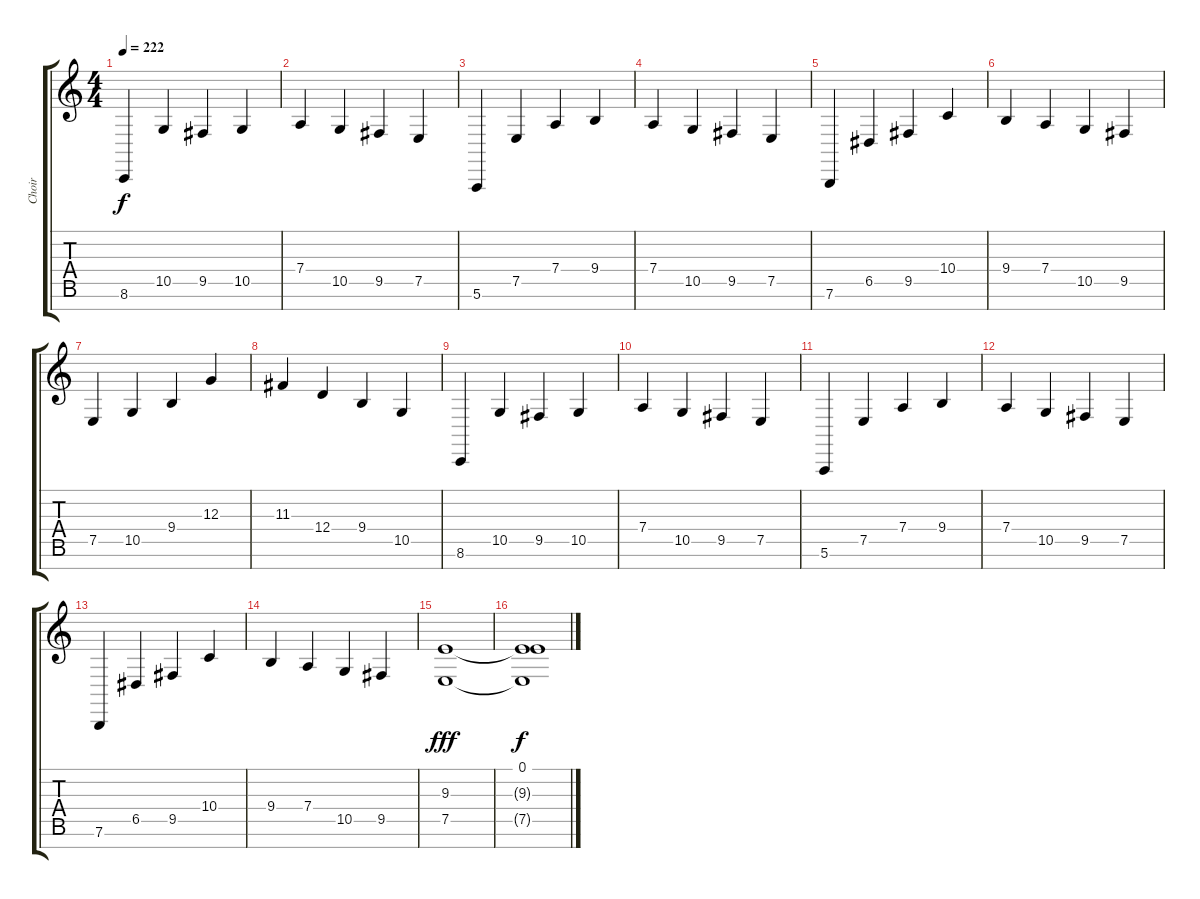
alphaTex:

\track ("Choir" "Choir") {instrument stringensemble1}
\staff {score tabs}
\tuning (E4 B3 G3 D3 A2 E1 B1) {hide}
\ts (4 4)
\tempo 222
\clef g2
\ks c
8.6.4{dy f} 10.5.4 9.5.4 10.5.4 |
7.4.4 10.5.4 9.5.4 7.5.4 |
5.6.4 7.5.4 7.4.4 9.4.4 |
7.4.4 10.5.4 9.5.4 7.5.4 |
7.6.4 6.5.4 9.5.4 10.4.4 |
9.4.4 7.4.4 10.5.4 9.5.4 |
7.5.4{volume 9 instrument choiraahs} 10.5.4 9.4.4 12.3.4 |
11.3.4 12.4.4 9.4.4 10.5.4 |
8.6.4 10.5.4 9.5.4 10.5.4 |
7.4.4 10.5.4 9.5.4 7.5.4 |
5.6.4 7.5.4 7.4.4 9.4.4 |
7.4.4 10.5.4 9.5.4 7.5.4 |
7.6.4 6.5.4 9.5.4 10.4.4 |
9.4.4 7.4.4 10.5.4 9.5.4 |
(9.3 7.5).1{dy fff volume 8 instrument choiraahs} |
(0.1 9.3{t} 7.5{t}).1{dy f}
